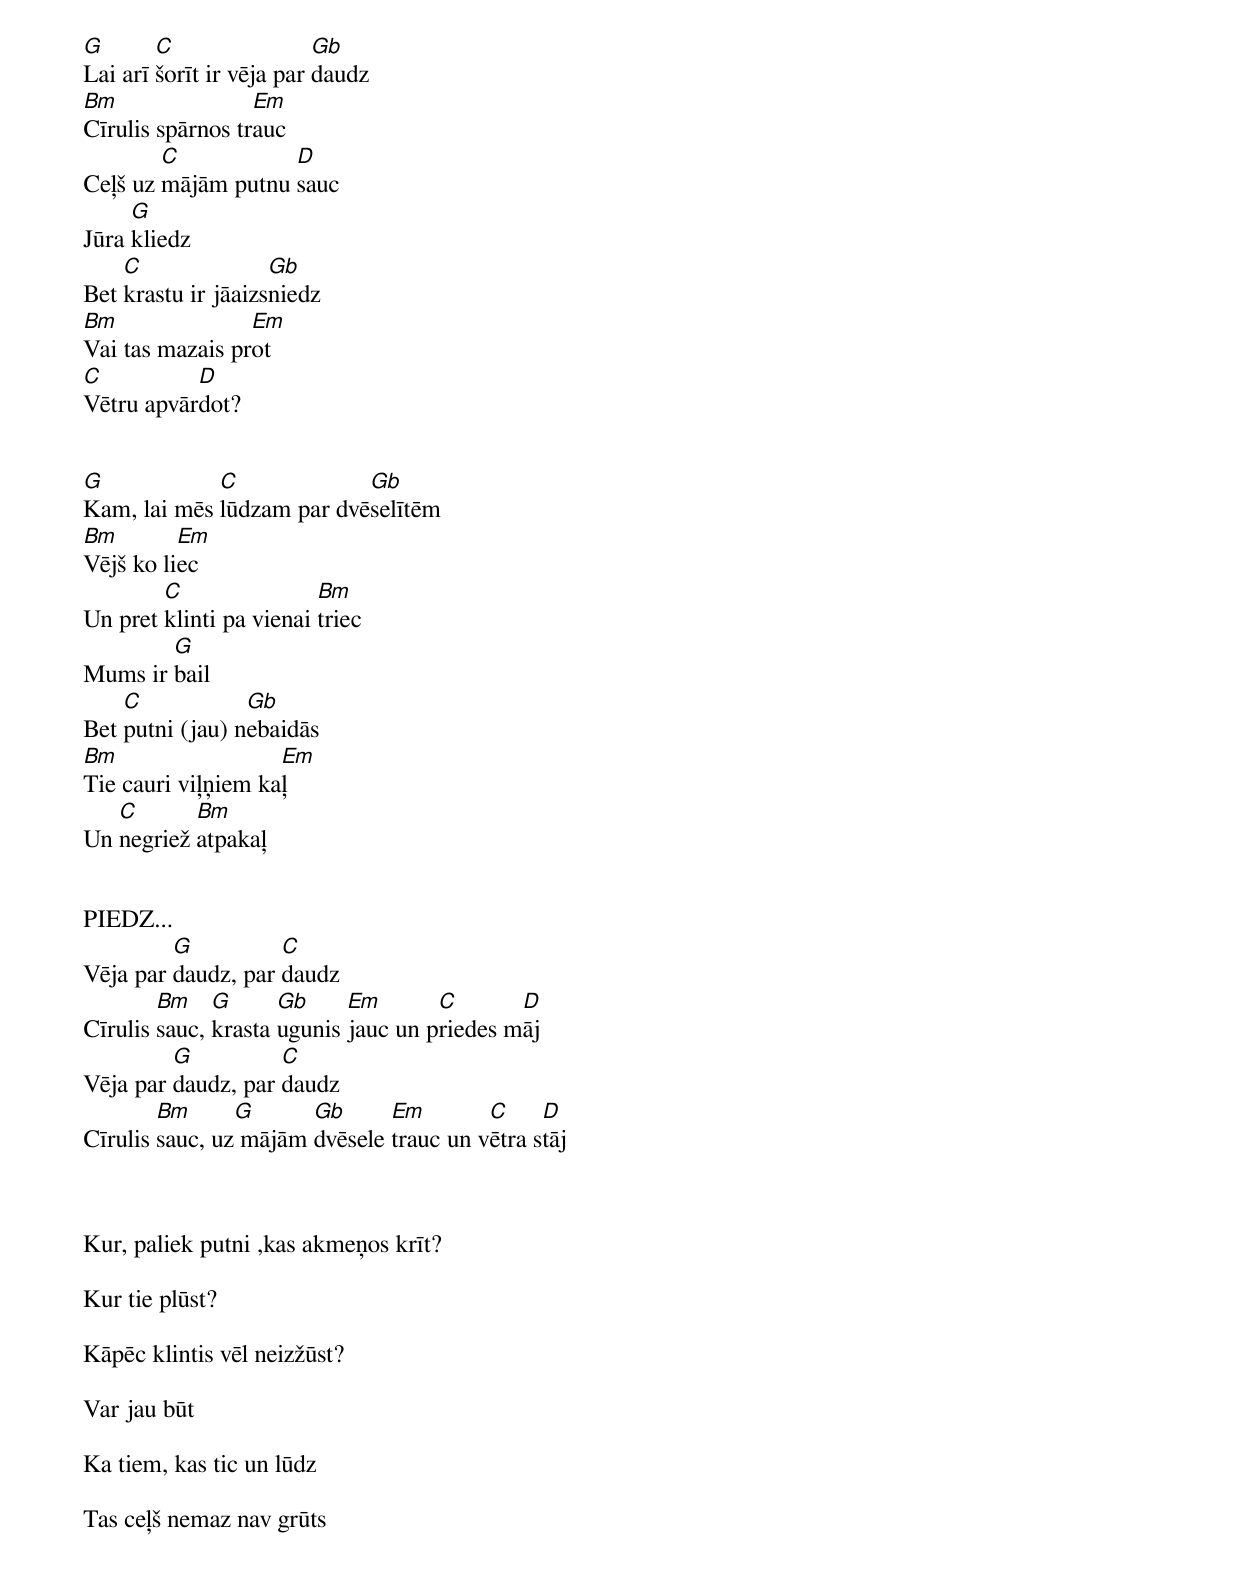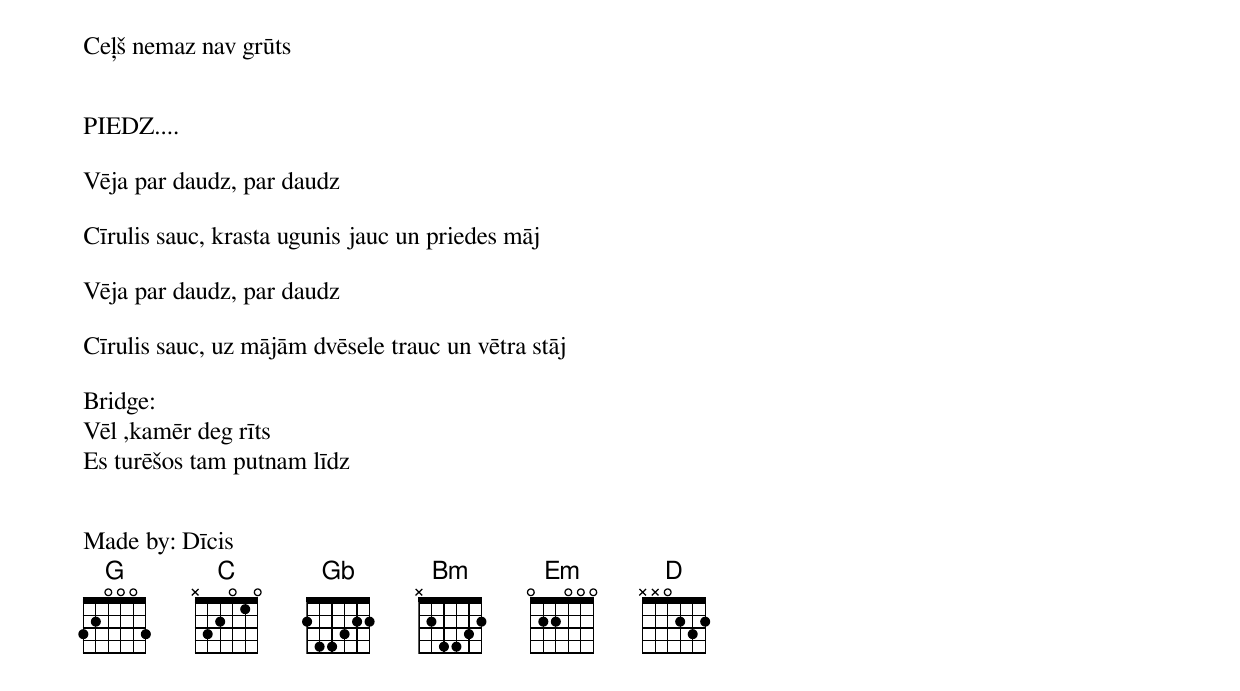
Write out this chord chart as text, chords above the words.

G       C                 Gb
Lai arī šorīt ir vēja par daudz
Bm                Em
Cīrulis spārnos trauc
        C           D
Ceļš uz mājām putnu sauc
     G
Jūra kliedz
    C               Gb
Bet krastu ir jāaizsniedz
Bm               Em
Vai tas mazais prot
C          D
Vētru apvārdot?


G            C             Gb
Kam, lai mēs lūdzam par dvēselītēm
Bm        Em
Vējš ko liec
        C                Bm
Un pret klinti pa vienai triec
        G
Mums ir bail
    C            Gb
Bet putni (jau) nebaidās
Bm                  Em
Tie cauri viļņiem kaļ
   C       Bm
Un negriež atpakaļ


PIEDZ...
         G          C
Vēja par daudz, par daudz
        Bm    G      Gb     Em       C       D
Cīrulis sauc, krasta ugunis jauc un priedes māj
         G          C
Vēja par daudz, par daudz
        Bm      G      Gb      Em        C     D
Cīrulis sauc, uz mājām dvēsele trauc un vētra stāj



Kur, paliek putni ,kas akmeņos krīt?

Kur tie plūst?

Kāpēc klintis vēl neizžūst?

Var jau būt

Ka tiem, kas tic un lūdz

Tas ceļš nemaz nav grūts

Ceļš nemaz nav grūts


PIEDZ....

Vēja par daudz, par daudz

Cīrulis sauc, krasta ugunis jauc un priedes māj

Vēja par daudz, par daudz

Cīrulis sauc, uz mājām dvēsele trauc un vētra stāj

Bridge:
Vēl ,kamēr deg rīts
Es turēšos tam putnam līdz


Made by: Dīcis
